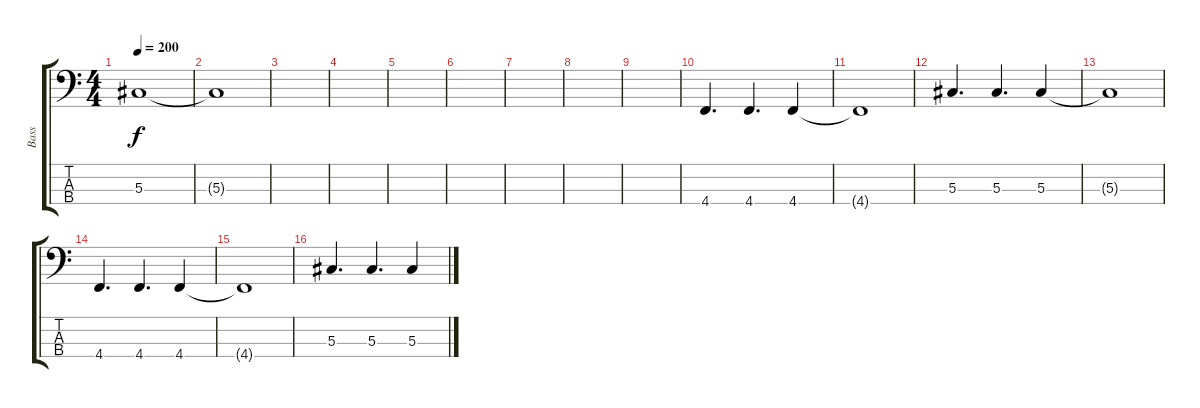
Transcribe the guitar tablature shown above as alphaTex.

\track ("Bass" "Bass") {instrument electricbassfinger}
\staff {score tabs}
\tuning (Gb2 Db2 Ab1 Db1) {hide}
\ts (4 4)
\tempo 200
\clef f4
\ks c
5.3{t}.1{dy f} |
5.3{t}.1 |
|
|
|
|
|
|
|
4.4.4{d} 4.4.4{d} 4.4.4 |
4.4{t}.1 |
5.3.4{d} 5.3.4{d} 5.3.4 |
5.3{t}.1 |
4.4.4{d} 4.4.4{d} 4.4.4 |
4.4{t}.1 |
5.3.4{d} 5.3.4{d} 5.3.4
